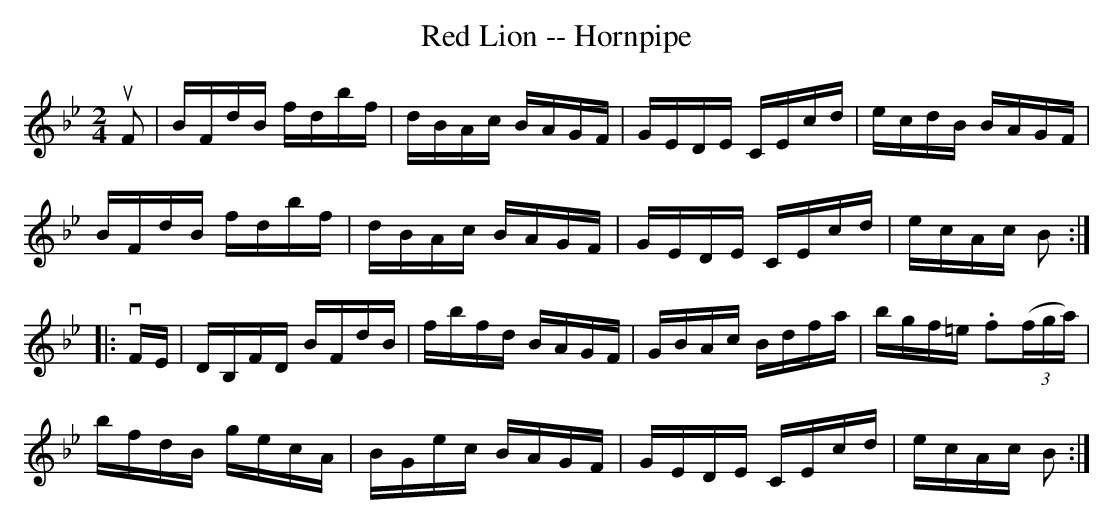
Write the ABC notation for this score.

X:1
T:Red Lion -- Hornpipe
M:2/4
L:1/16
K:Bb
uF2|BFdB fdbf|dBAc BAGF|GEDE CEcd|ecdB BAGF|
BFdB fdbf|dBAc BAGF|GEDE CEcd|ecAc B2:|
|:vFE|DB,FD BFdB|fbfd BAGF|GBAc Bdfa|bgf=e .f2((3fga)|
bfdB gecA|BGec BAGF|GEDE CEcd|ecAc B2:|
